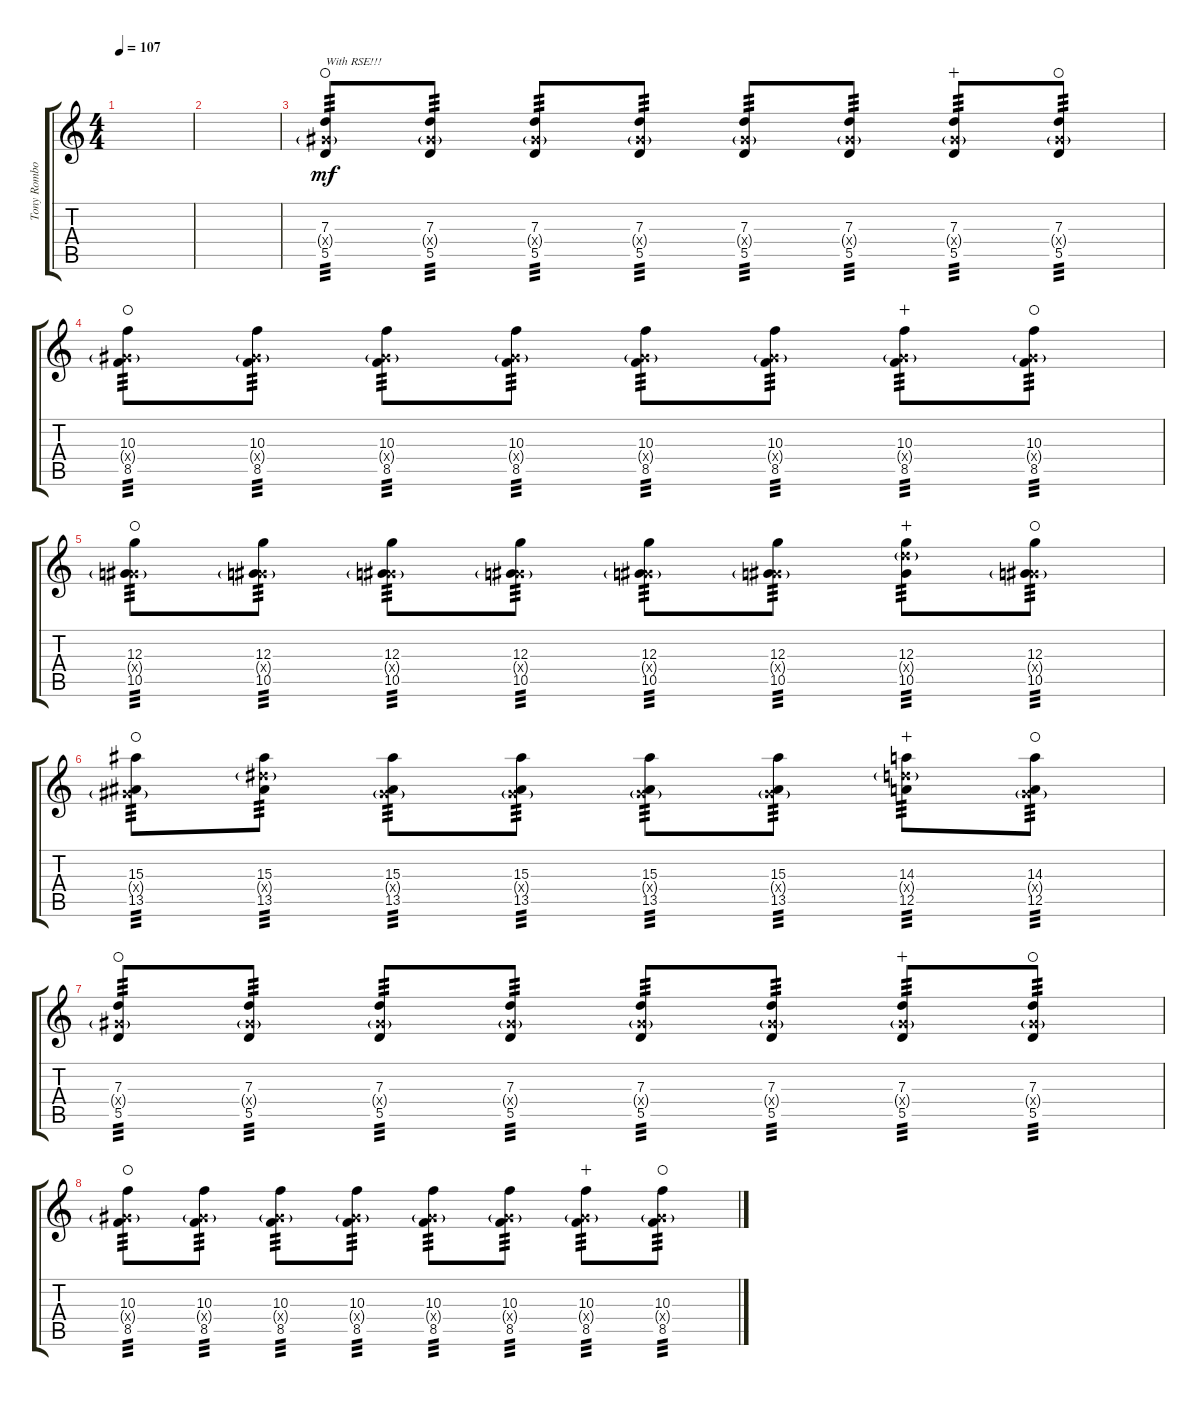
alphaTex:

\track ("Tony Rombola #2" "Tony Rombo") {instrument distortionguitar}
\staff {score tabs}
\tuning (E4 B3 G3 D3 A2 D2) {hide}
\ts (4 4)
\tempo 107
\clef g2
\ks c
|
|
(7.3 6.4{g x} 5.5).8{txt "With RSE!!!" tp 3 dy mf volume 12 waho} (7.3 6.4{g x} 5.5).8{tp 3} (7.3 6.4{g x} 5.5).8{tp 3} (7.3 6.4{g x} 5.5).8{tp 3} (7.3 6.4{g x} 5.5).8{tp 3} (7.3 6.4{g x} 5.5).8{tp 3} (7.3 6.4{g x} 5.5).8{tp 3 wahc} (7.3 6.4{g x} 5.5).8{tp 3 waho} |
(10.3 6.4{g x} 8.5).8{tp 3 waho} (10.3 6.4{g x} 8.5).8{tp 3} (10.3 6.4{g x} 8.5).8{tp 3} (10.3 6.4{g x} 8.5).8{tp 3} (10.3 6.4{g x} 8.5).8{tp 3} (10.3 6.4{g x} 8.5).8{tp 3} (10.3 6.4{g x} 8.5).8{tp 3 wahc} (10.3 6.4{g x} 8.5).8{tp 3 waho} |
(12.3 6.4{g x} 10.5).8{tp 3 waho} (12.3 6.4{g x} 10.5).8{tp 3} (12.3 6.4{g x} 10.5).8{tp 3} (12.3 6.4{g x} 10.5).8{tp 3} (12.3 6.4{g x} 10.5).8{tp 3} (12.3 6.4{g x} 10.5).8{tp 3} (12.3 12.4{g x} 10.5).8{tp 3 wahc} (12.3 6.4{g x} 10.5).8{tp 3 waho} |
(15.3 6.4{g x} 13.5).8{tp 3 waho} (15.3 13.4{g x} 13.5).8{tp 3} (15.3 6.4{g x} 13.5).8{tp 3} (15.3 6.4{g x} 13.5).8{tp 3} (15.3 6.4{g x} 13.5).8{tp 3} (15.3 6.4{g x} 13.5).8{tp 3} (14.3 12.4{g x} 12.5).8{tp 3 wahc} (14.3 6.4{g x} 12.5).8{tp 3 waho} |
(7.3 6.4{g x} 5.5).8{tp 3 waho} (7.3 6.4{g x} 5.5).8{tp 3} (7.3 6.4{g x} 5.5).8{tp 3} (7.3 6.4{g x} 5.5).8{tp 3} (7.3 6.4{g x} 5.5).8{tp 3} (7.3 6.4{g x} 5.5).8{tp 3} (7.3 6.4{g x} 5.5).8{tp 3 wahc} (7.3 6.4{g x} 5.5).8{tp 3 waho} |
(10.3 6.4{g x} 8.5).8{tp 3 waho} (10.3 6.4{g x} 8.5).8{tp 3} (10.3 6.4{g x} 8.5).8{tp 3} (10.3 6.4{g x} 8.5).8{tp 3} (10.3 6.4{g x} 8.5).8{tp 3} (10.3 6.4{g x} 8.5).8{tp 3} (10.3 6.4{g x} 8.5).8{tp 3 wahc} (10.3 6.4{g x} 8.5).8{tp 3 waho}
